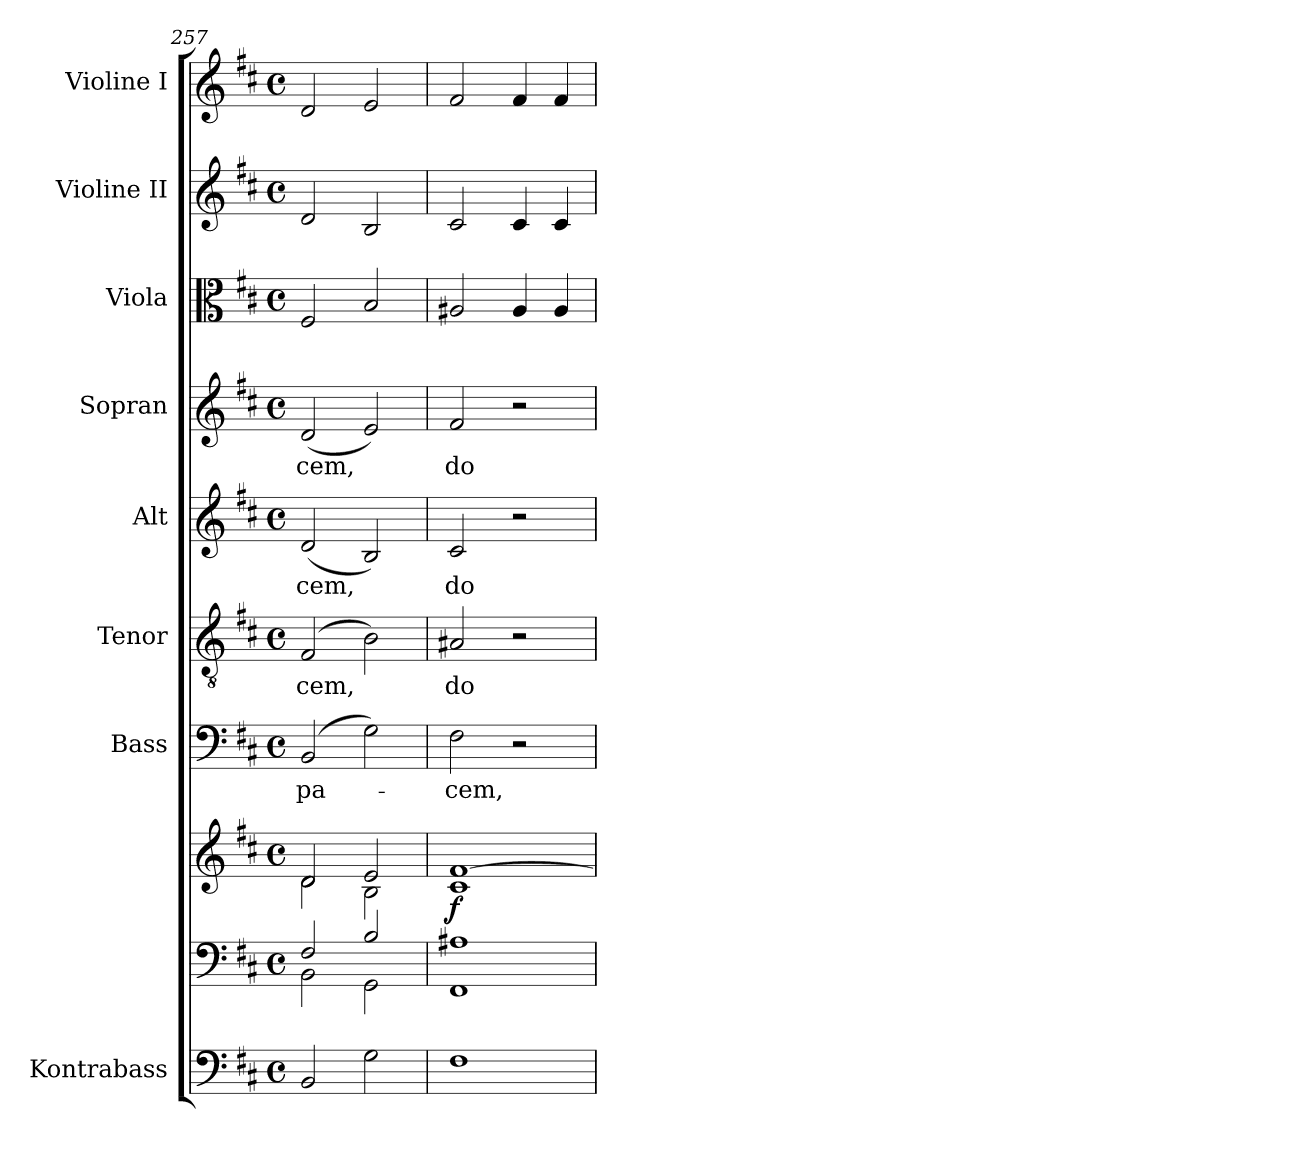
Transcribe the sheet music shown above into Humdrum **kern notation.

**kern	**kern	**kern	**dynam	**kern	**text	**kern	**text	**kern	**text	**kern	**text	**kern	**kern	**kern
*part9	*part8	*part8	*part8	*part7	*part7	*part6	*part6	*part5	*part5	*part4	*part4	*part3	*part2	*part1
*staff10	*staff9	*staff8	*staff8/9	*staff7	*staff7	*staff6	*staff6	*staff5	*staff5	*staff4	*staff4	*staff3	*staff2	*staff1
*I"Kontrabass	*	*	*	*I"Bass	*	*I"Tenor	*	*I"Alt	*	*I"Sopran	*	*I"Viola	*I"Violine II	*I"Violine I
*I'Kb.	*	*	*	*I'B.	*	*I'T.	*	*I'A.	*	*I'S.	*	*I'Vla.	*I'Vl. II	*I'Vl. I
*clefF4	*clefF4	*clefG2	*	*clefF4	*	*clefGv2	*	*clefG2	*	*clefG2	*	*clefC3	*clefG2	*clefG2
*ITrd7c12	*	*	*	*	*	*	*	*	*	*	*	*	*	*
*k[f#c#]	*k[f#c#]	*k[f#c#]	*	*k[f#c#]	*	*k[f#c#]	*	*k[f#c#]	*	*k[f#c#]	*	*k[f#c#]	*k[f#c#]	*k[f#c#]
*D:	*D:	*D:	*	*D:	*	*D:	*	*D:	*	*D:	*	*D:	*D:	*D:
*M4/4	*M4/4	*M4/4	*	*M4/4	*	*M4/4	*	*M4/4	*	*M4/4	*	*M4/4	*M4/4	*M4/4
*met(c)	*met(c)	*met(c)	*	*met(c)	*	*met(c)	*	*met(c)	*	*met(c)	*	*met(c)	*met(c)	*met(c)
=257	=257	=257	=257	=257	=257	=257	=257	=257	=257	=257	=257	=257	=257	=257
*	*^	*^	*	*	*	*	*	*	*	*	*	*	*	*
!	!	!	!	!	!	!	!LO:LY:b	!	!LO:LY:b	!	!LO:LY:b	!	!LO:LY:b	!	!	!
2BBB/	2F#/	2BB\	2d/	2d\	.	(2BB/	pa-	(2F#/	-cem,	(<2d/	-cem,	(<2d/	-cem,	2F#/	2d/	2d/
2GG\	2B/	2GG\	2e/	2B\	.	2G\)	.	2B\)	.	2B/)	.	2e/)	.	2B/	2B/	2e/
=258	=258	=258	=258	=258	=258	=258	=258	=258	=258	=258	=258	=258	=258	=258	=258	=258
!	!	!	!	!	!LO:DY:b	!	!LO:LY:b	!	!LO:LY:b	!	!LO:LY:b	!	!LO:LY:b	!	!	!
1FF#	1A#X	1FF#	[>1f#	1c#	f	2F#\	-cem,	2A#X/	do-	2c#/	do-	2f#/	do-	2A#X/	2c#/	2f#/
.	.	.	.	.	.	2r	.	2r	.	2r	.	2r	.	4A#/	4c#/	4f#/
.	.	.	.	.	.	.	.	.	.	.	.	.	.	4A#/	4c#/	4f#/
*	*v	*v	*	*	*	*	*	*	*	*	*	*	*	*	*	*
*	*	*v	*v	*	*	*	*	*	*	*	*	*	*	*	*
=	=	=	=	=	=	=	=	=	=	=	=	=	=	=
*-	*-	*-	*-	*-	*-	*-	*-	*-	*-	*-	*-	*-	*-	*-
